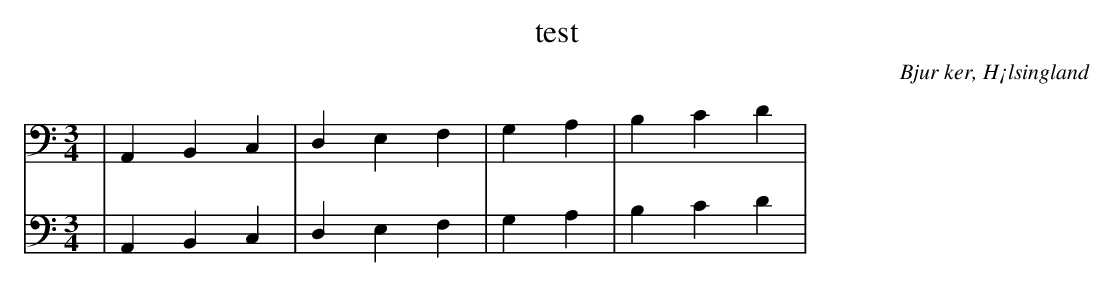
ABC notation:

X:1
T: test
O: Bjur ker, H¡lsingland
M: 3/4
L: 1/8
K: C
V:1
V: 2
V:1
| A,,2 B,,2 C,2| D,2 E,2 F,2| G,2 A,2 | B,2 C2 D2|
V:2 clef=bass
| A,,2 B,,2 C,2| D,2 E,2 F,2| G,2 A,2 | B,2 C2 D2|
